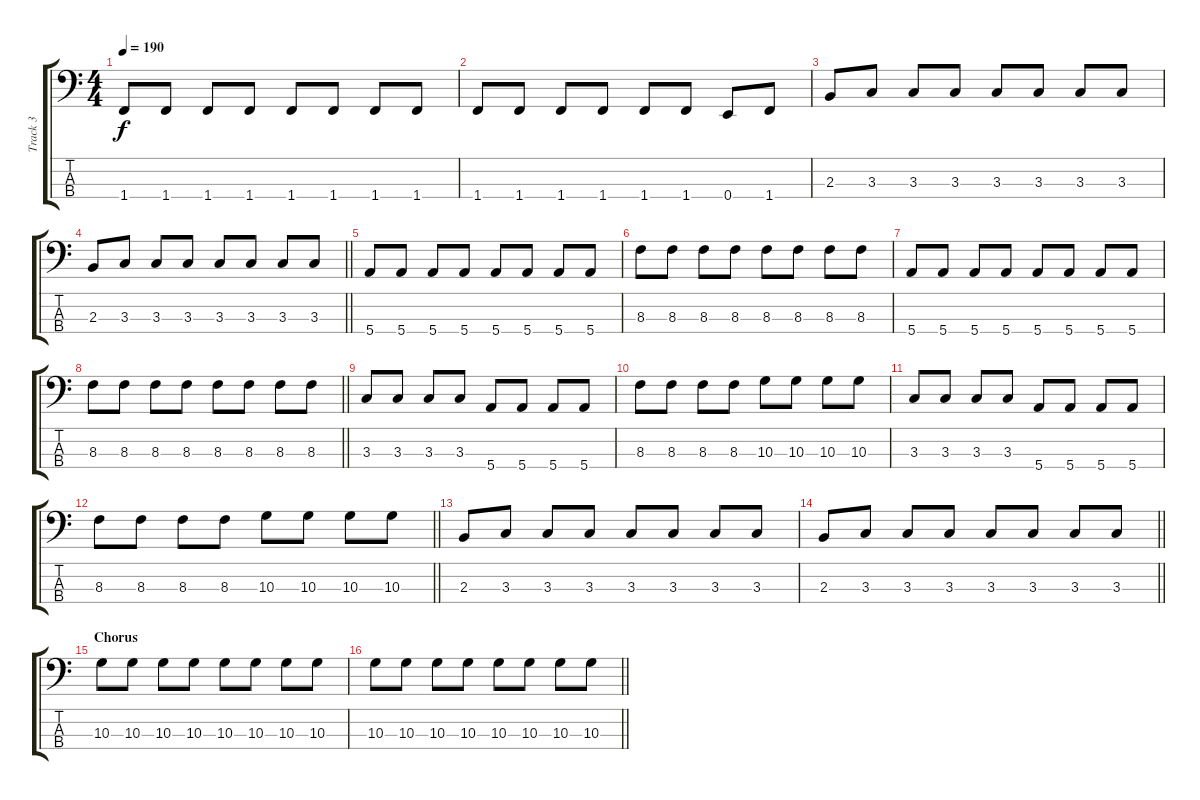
\track ("Track 3" "Track 3") {instrument electricbassfinger}
\staff {score tabs}
\tuning (G2 D2 A1 E1) {hide}
\ts (4 4)
\tempo 190
\clef f4
\ks c
1.4.8{dy f} 1.4.8 1.4.8 1.4.8 1.4.8 1.4.8 1.4.8 1.4.8 |
1.4.8 1.4.8 1.4.8 1.4.8 1.4.8 1.4.8 0.4.8 1.4.8 |
2.3.8 3.3.8 3.3.8 3.3.8 3.3.8 3.3.8 3.3.8 3.3.8 |
\barLineRight lightlight
2.3.8 3.3.8 3.3.8 3.3.8 3.3.8 3.3.8 3.3.8 3.3.8 |
5.4.8 5.4.8 5.4.8 5.4.8 5.4.8 5.4.8 5.4.8 5.4.8 |
8.3.8 8.3.8 8.3.8 8.3.8 8.3.8 8.3.8 8.3.8 8.3.8 |
5.4.8 5.4.8 5.4.8 5.4.8 5.4.8 5.4.8 5.4.8 5.4.8 |
\barLineRight lightlight
8.3.8 8.3.8 8.3.8 8.3.8 8.3.8 8.3.8 8.3.8 8.3.8 |
3.3.8 3.3.8 3.3.8 3.3.8 5.4.8 5.4.8 5.4.8 5.4.8 |
8.3.8 8.3.8 8.3.8 8.3.8 10.3.8 10.3.8 10.3.8 10.3.8 |
3.3.8 3.3.8 3.3.8 3.3.8 5.4.8 5.4.8 5.4.8 5.4.8 |
\barLineRight lightlight
8.3.8 8.3.8 8.3.8 8.3.8 10.3.8 10.3.8 10.3.8 10.3.8 |
2.3.8 3.3.8 3.3.8 3.3.8 3.3.8 3.3.8 3.3.8 3.3.8 |
\barLineRight lightlight
2.3.8 3.3.8 3.3.8 3.3.8 3.3.8 3.3.8 3.3.8 3.3.8 |
\section ("" "Chorus")
10.3.8 10.3.8 10.3.8 10.3.8 10.3.8 10.3.8 10.3.8 10.3.8 |
\barLineRight lightlight
10.3.8 10.3.8 10.3.8 10.3.8 10.3.8 10.3.8 10.3.8 10.3.8
